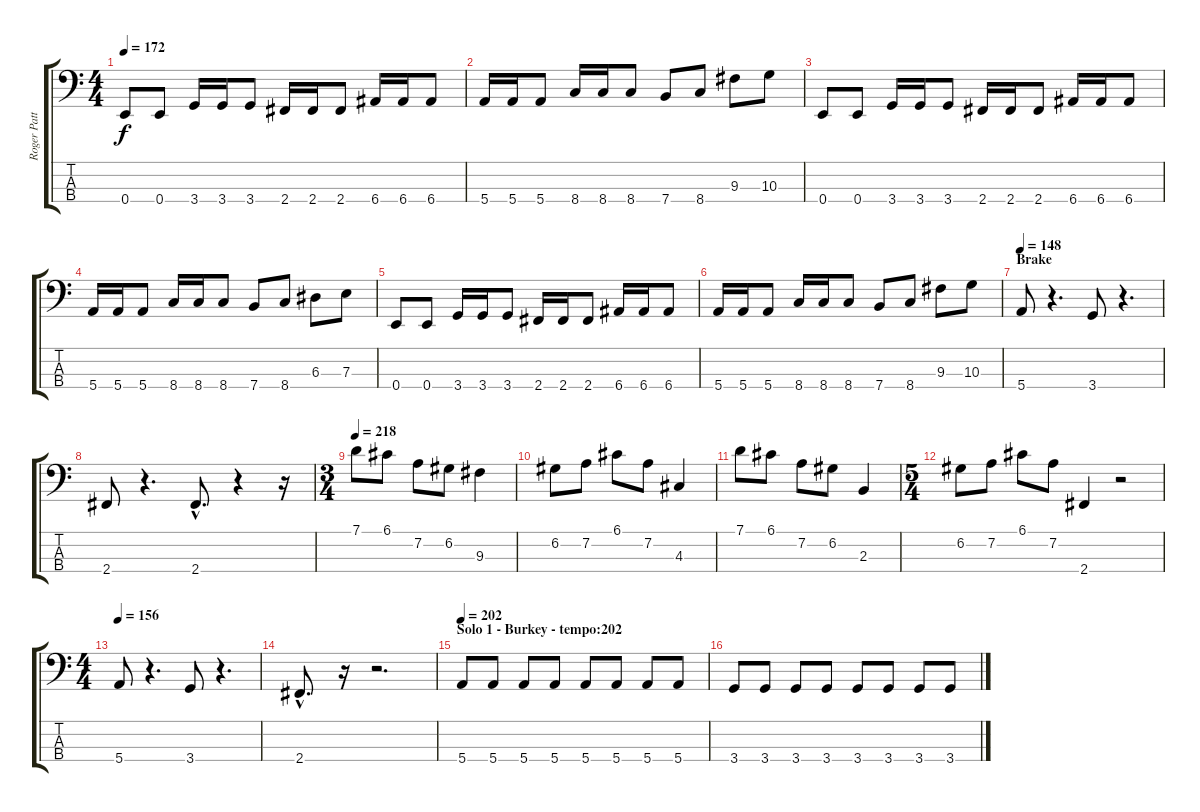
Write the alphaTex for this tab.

\track ("Roger Patterson" "Roger Patt") {instrument electricbassfinger}
\staff {score tabs}
\tuning (G2 D2 A1 E1) {hide}
\ts (4 4)
\tempo 172
\clef f4
\ks c
0.4.8{dy f} 0.4.8 3.4.16 3.4.16 3.4.8 2.4.16 2.4.16 2.4.8 6.4.16 6.4.16 6.4.8 |
5.4.16 5.4.16 5.4.8 8.4.16 8.4.16 8.4.8 7.4.8 8.4.8 9.3.8 10.3.8 |
0.4.8 0.4.8 3.4.16 3.4.16 3.4.8 2.4.16 2.4.16 2.4.8 6.4.16 6.4.16 6.4.8 |
5.4.16 5.4.16 5.4.8 8.4.16 8.4.16 8.4.8 7.4.8 8.4.8 6.3.8 7.3.8 |
0.4.8 0.4.8 3.4.16 3.4.16 3.4.8 2.4.16 2.4.16 2.4.8 6.4.16 6.4.16 6.4.8 |
5.4.16 5.4.16 5.4.8 8.4.16 8.4.16 8.4.8 7.4.8 8.4.8 9.3.8 10.3.8 |
\section ("" "Brake")
\tempo 148
5.4.8 r.4{d} 3.4.8 r.4{d} |
2.4.8 r.4{d} 2.4{hac}.8{d} r.4 r.16 |
\ts (3 4)
\tempo 218
7.1.8 6.1.8 7.2.8 6.2.8 9.3.4 |
6.2.8 7.2.8 6.1.8 7.2.8 4.3.4 |
7.1.8 6.1.8 7.2.8 6.2.8 2.3.4 |
\ts (5 4)
6.2.8 7.2.8 6.1.8 7.2.8 2.4.4 r.2 |
\ts (4 4)
\tempo 156
5.4.8 r.4{d} 3.4.8 r.4{d} |
2.4{hac}.8{d} r.16 r.2{d} |
\section ("" "Solo 1 - Burkey - tempo:202")
\tempo 202
5.4.8 5.4.8 5.4.8 5.4.8 5.4.8 5.4.8 5.4.8 5.4.8 |
3.4.8 3.4.8 3.4.8 3.4.8 3.4.8 3.4.8 3.4.8 3.4.8
